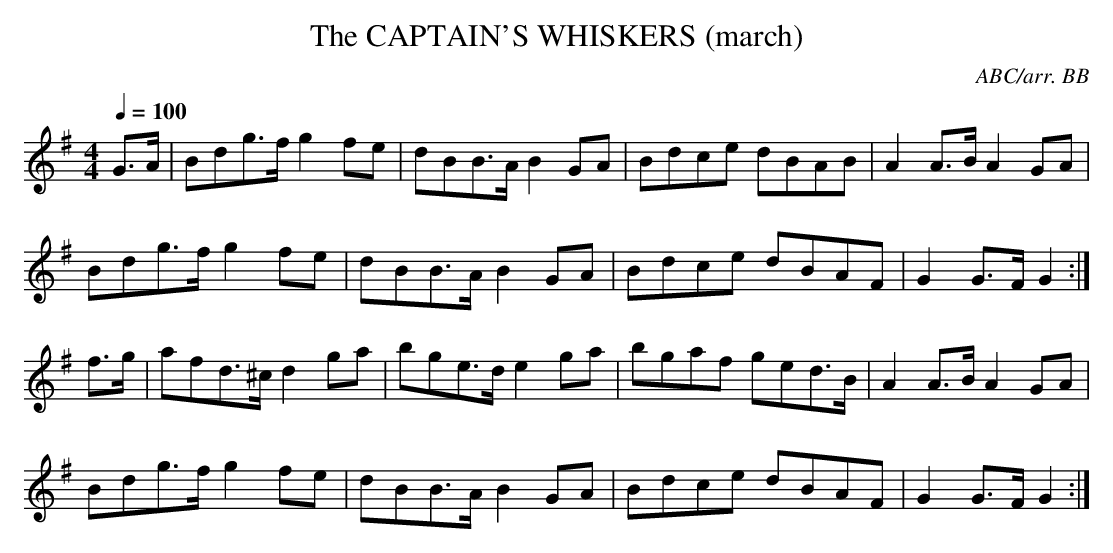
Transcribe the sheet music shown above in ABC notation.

X:1
T:CAPTAIN'S WHISKERS (march), The
C:ABC/arr. BB
Q:1/4=100
L:1/8
M:4/4
K:G
G>A|Bdg>f g2 fe|dBB>A B2 GA|Bdce dBAB|A2 A>B A2 GA|
Bdg>f g2 fe|dBB>A B2 GA|Bdce dBAF|G2 G>F G2 :|
f>g|afd>^c d2 ga|bge>d e2 ga|bgaf ged>B|A2 A>B A2 GA|
Bdg>f g2 fe|dBB>A B2 GA|Bdce dBAF|G2 G>F G2 :|
